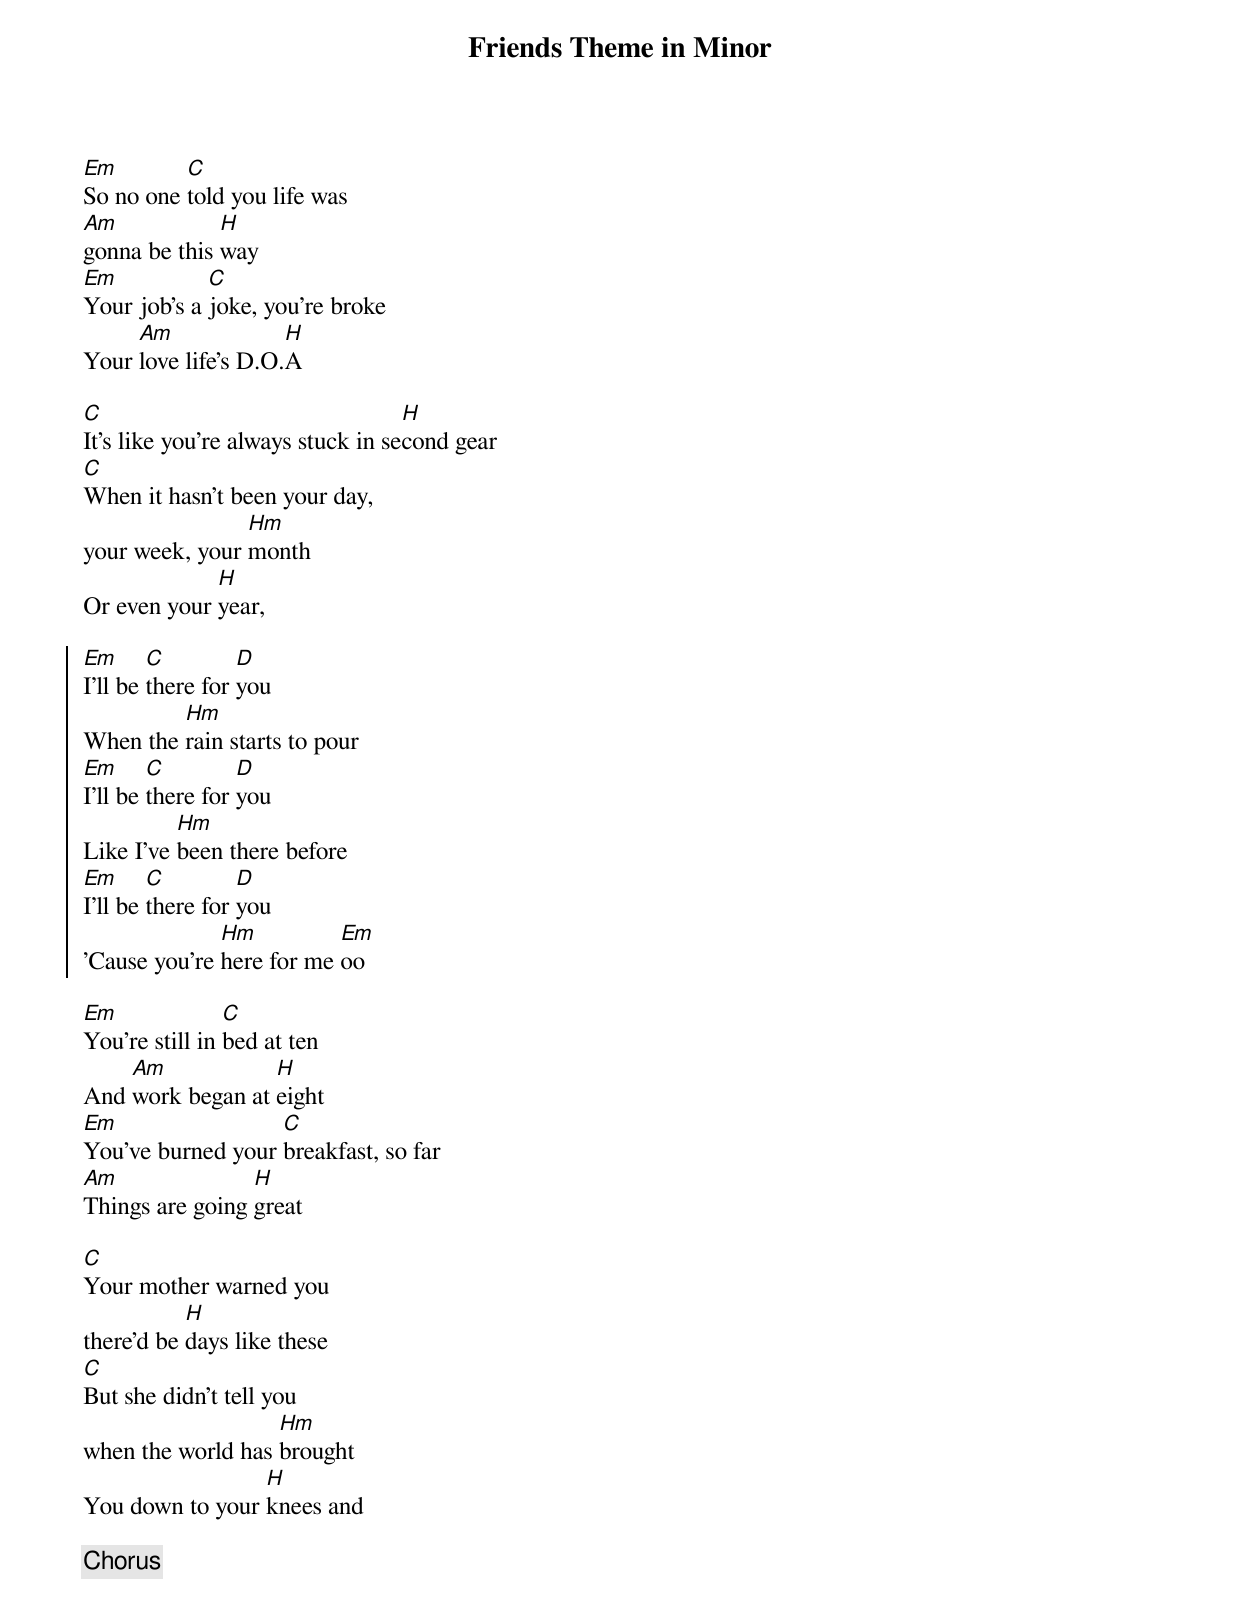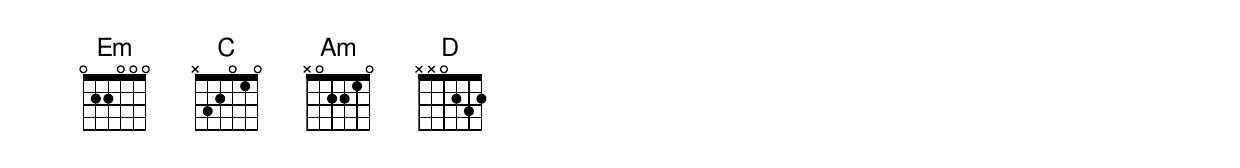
{title: Friends Theme in Minor}
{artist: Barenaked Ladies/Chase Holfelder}
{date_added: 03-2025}
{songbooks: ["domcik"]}
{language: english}
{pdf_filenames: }
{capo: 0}
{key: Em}
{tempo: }
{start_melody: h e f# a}
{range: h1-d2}

{start_of_verse}
[Em]So no one [C]told you life was
[Am]gonna be this [H]way
[Em]Your job's a [C]joke, you're broke
Your [Am]love life's D.O.[H]A

[C]It's like you're always stuck in se[H]cond gear
[C]When it hasn't been your day,
your week, your [Hm]month
Or even your [H]year,
{end_of_verse}

{start_of_chorus}
[Em]I'll be [C]there for [D]you
When the [Hm]rain starts to pour
[Em]I'll be [C]there for [D]you
Like I've [Hm]been there before
[Em]I'll be [C]there for [D]you
'Cause you're [Hm]here for me [Em]oo
{end_of_chorus}

{start_of_verse}
[Em]You're still in [C]bed at ten
And [Am]work began at [H]eight
[Em]You've burned your [C]breakfast, so far
[Am]Things are going [H]great

[C]Your mother warned you
there'd be [H]days like these
[C]But she didn't tell you
when the world has [Hm]brought
You down to your [H]knees and
{end_of_verse}

{chorus}
